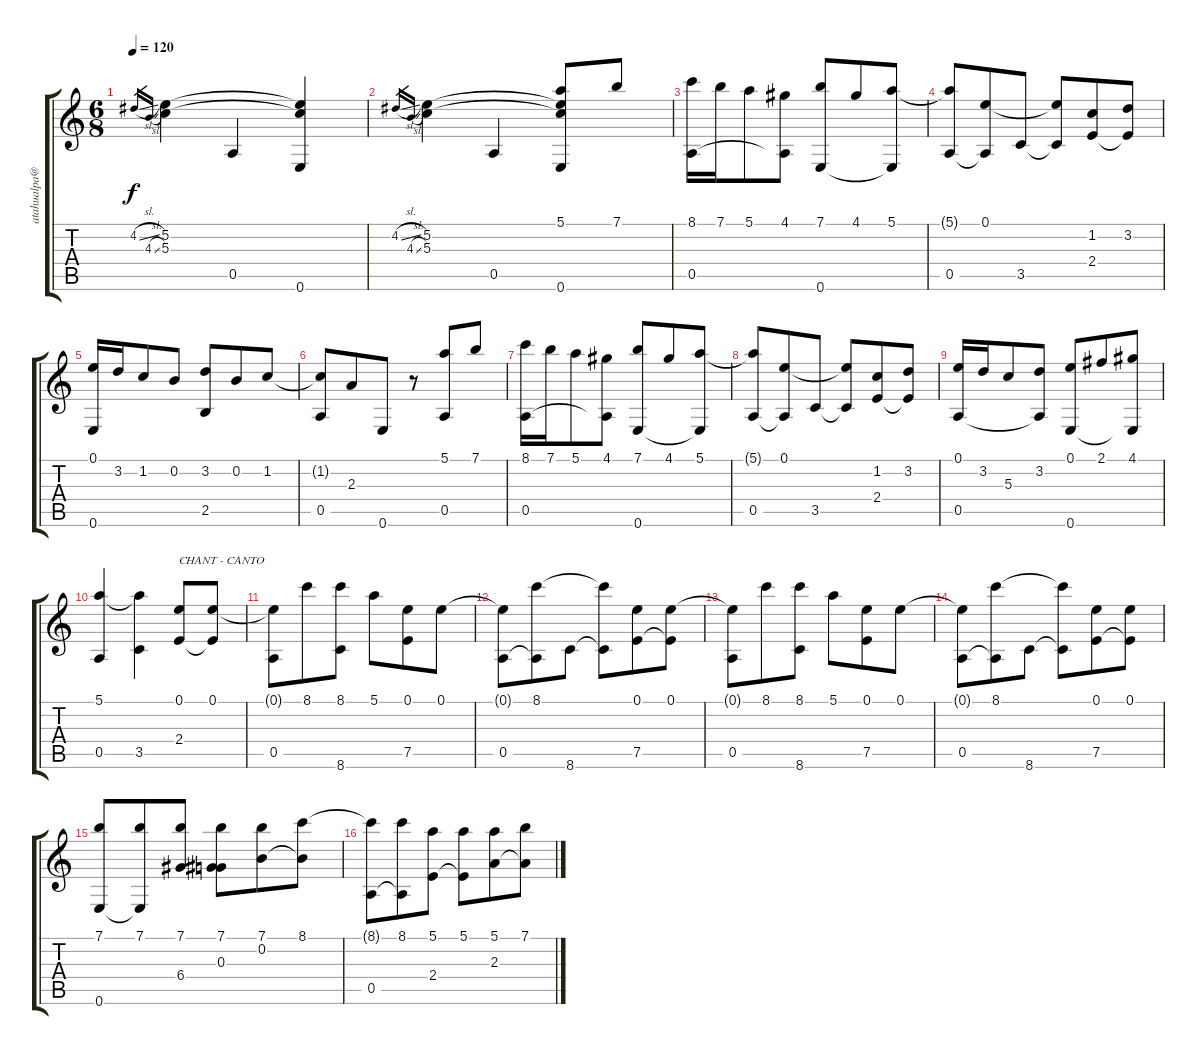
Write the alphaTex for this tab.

\track ("" "atahualpa@") {instrument acousticguitarnylon}
\staff {score tabs}
\tuning (E4 B3 G3 D3 A2 E2) {hide}
\ts (6 8)
\tempo 120
\clef g2
\ks c
4.2{sl}.16{gr dy f instrument acousticguitarnylon} 4.3{sl}.16{gr} (5.2 5.3).4 0.5.4 (5.2{t} 5.3{t} 0.6).4 |
4.2{sl}.16{gr} 4.3{sl}.16{gr} (5.2 5.3).4 0.5.4 (5.1 5.2{t} 5.3{t} 0.6).8 7.1.8 |
(8.1 0.5).16 7.1.16 5.1.8 (4.1 0.5{t}).8 (7.1 0.6).8 4.1.8 (5.1 0.6{t}).8 |
(5.1{t} 0.5).8 (0.1 0.5{t}).8 3.5.8 (0.1{t} 3.5{t}).8 (1.2 2.4).8 (3.2 2.4{t}).8 |
(0.1 0.6).16 3.2.16 1.2.8 0.2.8 (3.2 2.5).8 0.2.8 1.2.8 |
(1.2{t} 0.5).8 2.3.8 0.6.8 r.8 (5.1 0.5).8 7.1.8 |
(8.1 0.5).16 7.1.16 5.1.8 (4.1 0.5{t}).8 (7.1 0.6).8 4.1.8 (5.1 0.6{t}).8 |
(5.1{t} 0.5).8 (0.1 0.5{t}).8 3.5.8 (0.1{t} 3.5{t}).8 (1.2 2.4).8 (3.2 2.4{t}).8 |
(0.1 0.5).16 3.2.16 5.3.8 (3.2 0.5{t}).8 (0.1 0.6).8 2.1.8 (4.1 0.6{t}).8 |
(5.1 0.5).4 (5.1{t} 3.5).4 (0.1 2.4).8{txt "CHANT - CANTO"} (0.1 2.4{t}).8 |
(0.1{t} 0.5).8 8.1.8 (8.1 8.6).8 5.1.8 (0.1 7.5).8 0.1.8 |
(0.1{t} 0.5).8 (8.1 0.5{t}).8 8.6.8 (8.1{t} 8.6{t}).8 (0.1 7.5).8 (0.1 7.5{t}).8 |
(0.1{t} 0.5).8 8.1.8 (8.1 8.6).8 5.1.8 (0.1 7.5).8 0.1.8 |
(0.1{t} 0.5).8 (8.1 0.5{t}).8 8.6.8 (8.1{t} 8.6{t}).8 (0.1 7.5).8 (0.1 7.5{t}).8 |
(7.1 0.6).8 (7.1 0.6{t}).8 (7.1 6.4).8 (7.1 0.3 6.4{t}).8 (7.1 0.2).8 (8.1 0.2{t}).8 |
(8.1{t} 0.5).8 (8.1 0.5{t}).8 (5.1 2.4).8 (5.1 2.4{t}).8 (5.1 2.3).8 (7.1 2.3{t}).8
